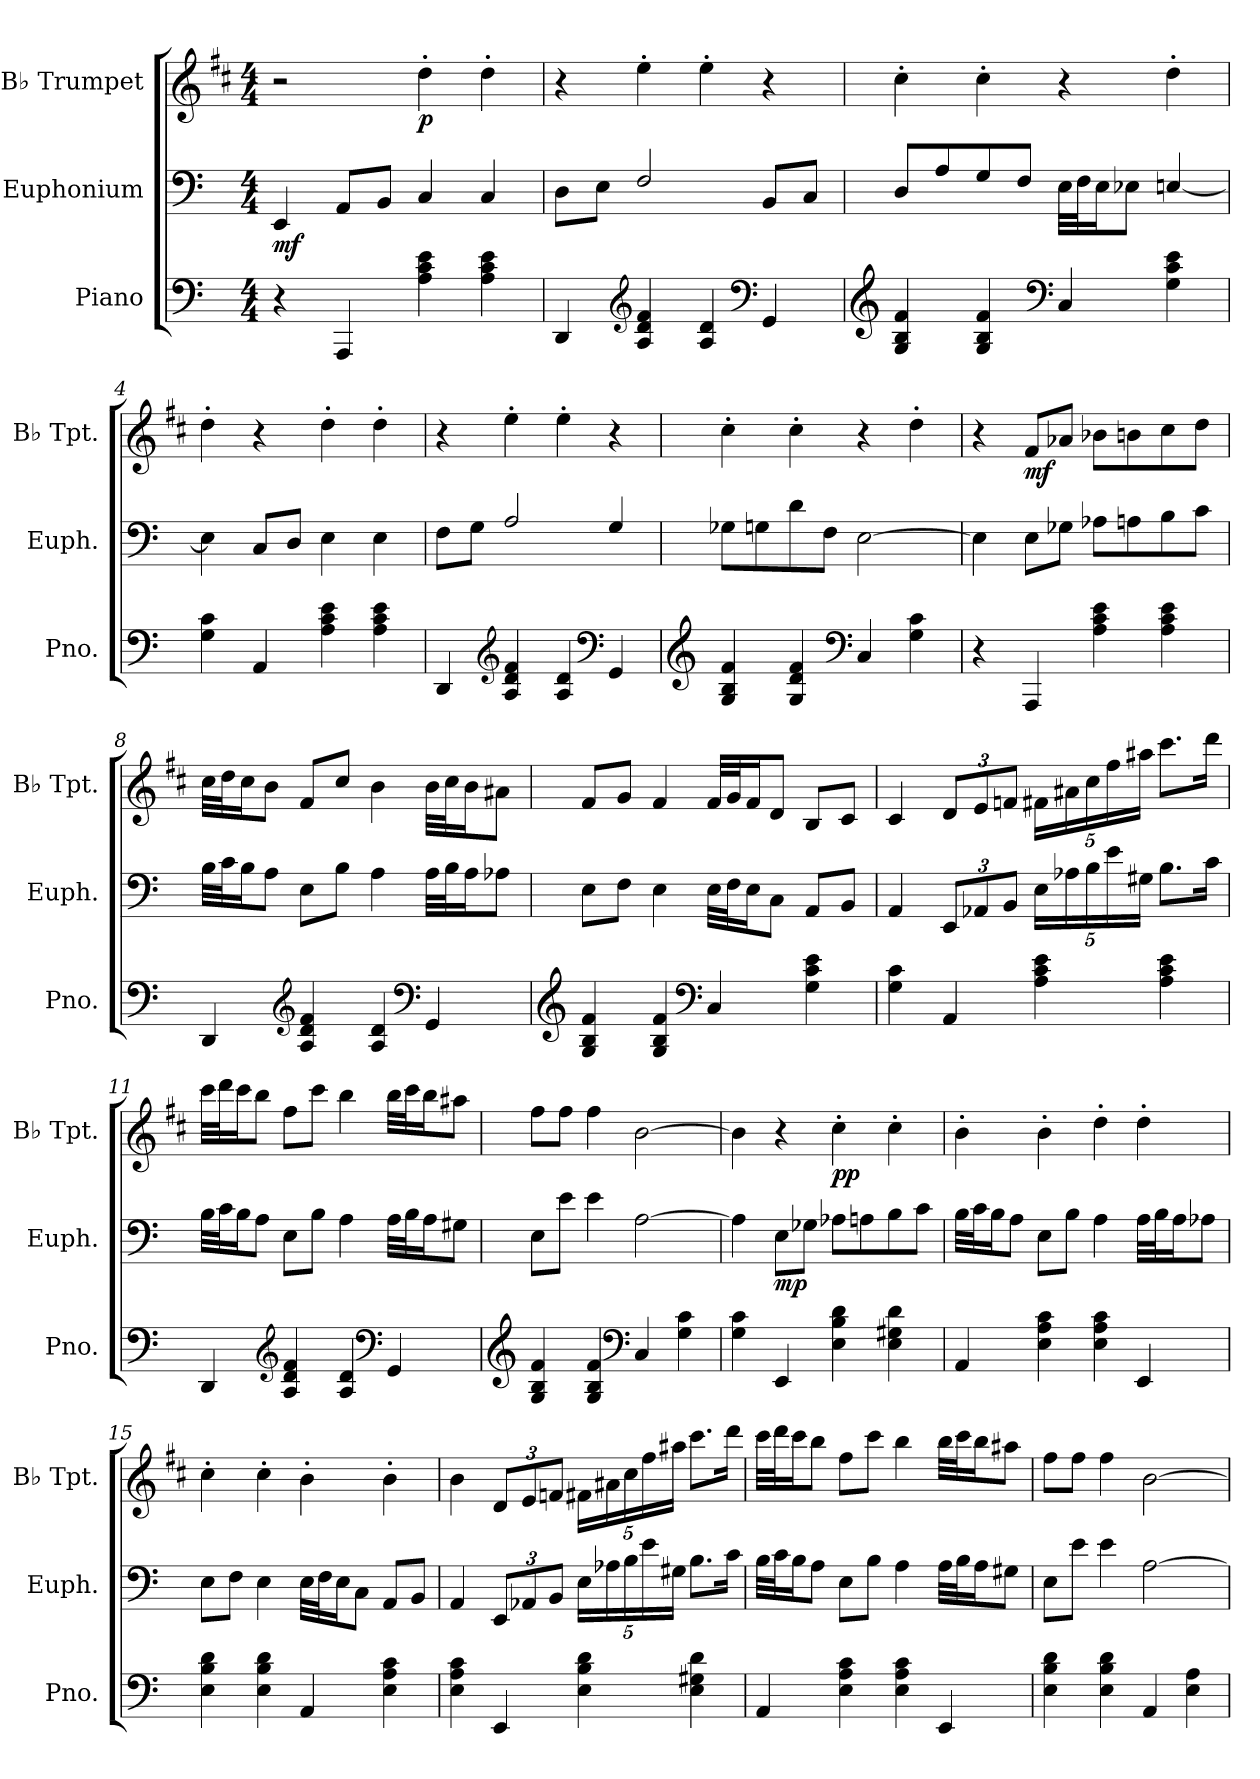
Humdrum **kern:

**kern	**kern	**dynam	**kern	**dynam
*part3	*part2	*part2	*part1	*part1
*staff3	*staff2	*staff2	*staff1	*staff1
*I"Piano	*I"Euphonium	*	*I"B♭ Trumpet	*
*I'Pno.	*I'Euph.	*	*I'B♭ Tpt.	*
*clefF4	*clefF4	*	*clefG2	*
*	*	*	*ITrd1c2	*
*k[]	*k[]	*	*k[]	*
*M4/4	*M4/4	*	*M4/4	*
*MM125	*MM125	*	*MM125	*
=1	=1	=1	=1	=1
!	!	!LO:DY:b	!	!
4r	4EE/	mf	2r	.
4AAA/	8AA/L	.	.	.
.	8BB/J	.	.	.
!	!	!	!	!LO:DY:b
4A\ 4c\ 4e\	4C/	.	4cc'\	p
4A\ 4c\ 4e\	4C/	.	4cc'\	.
=2	=2	=2	=2	=2
*	*^	*	*	*
4DD/	4ryy	8D\L	.	4r	.
.	.	8E\J	.	.	.
*clefG2	*	*	*	*	*
4A/ 4d/ 4f/	2F/	2.ryy	.	4dd'\	.
4A/ 4d/	.	.	.	4dd'\	.
*clefF4	*	*	*	*	*
4GG/	8BB/L	.	.	4r	.
.	8C/J	.	.	.	.
=3	=3	=3	=3	=3	=3
*clefG2	*	*	*	*	*
4G/ 4B/ 4f/	8D/L	2ryy	.	4b'\	.
.	8A/	.	.	.	.
4G/ 4B/ 4f/	8G/	.	.	4b'\	.
.	8F/J	.	.	.	.
*clefF4	*	*	*	*	*
4C/	4ryy	32E\LLL	.	4r	.
.	.	32F\J	.	.	.
.	.	16E\J	.	.	.
.	.	8E-X\J	.	.	.
4G\ 4c\ 4e\	[4En/	4ryy	.	4cc'\	.
*	*v	*v	*	*	*
=4	=4	=4	=4	=4
4G\ 4c\	4E\]	.	4cc'\	.
4AA/	8C/L	.	4r	.
.	8D/J	.	.	.
4A\ 4c\ 4e\	4E\	.	4cc'\	.
4A\ 4c\ 4e\	4E\	.	4cc'\	.
!!LO:LB:g=z
=5	=5	=5	=5	=5
*	*^	*	*	*
4DD/	4ryy	8F\L	.	4r	.
.	.	8G\J	.	.	.
*clefG2	*	*	*	*	*
4A/ 4d/ 4f/	2A/	2.ryy	.	4dd'\	.
4A/ 4d/	.	.	.	4dd'\	.
*clefF4	*	*	*	*	*
4GG/	4G/	.	.	4r	.
*	*v	*v	*	*	*
=6	=6	=6	=6	=6
*clefG2	*	*	*	*
4G/ 4B/ 4f/	8G-X\L	.	4b'\	.
.	8Gn\	.	.	.
4G/ 4d/ 4f/	8d\	.	4b'\	.
.	8F\J	.	.	.
*clefF4	*	*	*	*
4C/	[2E\	.	4r	.
4G\ 4c\	.	.	4cc'\	.
=7	=7	=7	=7	=7
4r	4E\]	.	4r	.
!	!	!	!	!LO:DY:b
4AAA/	8E\L	.	8e/L	mf
.	8G-X\J	.	8g-X/J	.
4A\ 4c\ 4e\	8A-X\L	.	8a-X\L	.
.	8An\	.	8an\	.
4A\ 4c\ 4e\	8B\	.	8b\	.
.	8c\J	.	8cc\J	.
!!LO:LB:g=z
=8	=8	=8	=8	=8
4DD/	32B\LLL	.	32b\LLL	.
.	32c\J	.	32cc\J	.
.	16B\J	.	16b\J	.
.	8A\J	.	8a\J	.
*clefG2	*	*	*	*
4A/ 4d/ 4f/	8E\L	.	8e/L	.
.	8B\J	.	8b/J	.
4A/ 4d/	4A\	.	4a\	.
*clefF4	*	*	*	*
4GG/	32A\LLL	.	32a\LLL	.
.	32B\J	.	32b\J	.
.	16A\J	.	16a\J	.
.	8A-X\J	.	8g#X\J	.
=9	=9	=9	=9	=9
*clefG2	*	*	*	*
4G/ 4B/ 4f/	8E\L	.	8e/L	.
.	8F\J	.	8f/J	.
4G/ 4B/ 4f/	4E\	.	4e/	.
*clefF4	*	*	*	*
4C/	32E\LLL	.	32e/LLL	.
.	32F\J	.	32f/J	.
.	16E\J	.	16e/J	.
.	8C\J	.	8c/J	.
4G\ 4c\ 4e\	8AA/L	.	8A/L	.
.	8BB/J	.	8B/J	.
=10	=10	=10	=10	=10
4G\ 4c\	4AA/	.	4B/	.
*	*Xbrackettup	*	*Xbrackettup	*
4AA/	12EE/L	.	12c/L	.
.	12AA-X/	.	12d/	.
.	12BB/J	.	12e-X/J	.
4A\ 4c\ 4e\	20E\LL	.	20en\LL	.
.	20A-X\	.	20g#X\	.
.	20B\	.	20b\	.
.	20e\	.	20ee\	.
.	20G#X\JJ	.	20gg#X\JJ	.
4A\ 4c\ 4e\	8.B\L	.	8.bb\L	.
.	16c\Jk	.	16ccc\Jk	.
!!LO:PB:g=z
=11	=11	=11	=11	=11
4DD/	32B\LLL	.	32bb\LLL	.
.	32c\J	.	32ccc\J	.
.	16B\J	.	16bb\J	.
.	8A\J	.	8aa\J	.
*clefG2	*	*	*	*
4A/ 4d/ 4f/	8E\L	.	8ee\L	.
.	8B\J	.	8bb\J	.
4A/ 4d/	4A\	.	4aa\	.
*clefF4	*	*	*	*
4GG/	32A\LLL	.	32aa\LLL	.
.	32B\J	.	32bb\J	.
.	16A\J	.	16aa\J	.
.	8G#X\J	.	8gg#X\J	.
=12	=12	=12	=12	=12
*clefG2	*	*	*	*
4G/ 4B/ 4f/	8E\L	.	8ee\L	.
.	8e\J	.	8ee\J	.
4G/ 4B/ 4f/	4e\	.	4ee\	.
*clefF4	*	*	*	*
4C/	[2A\	.	[2a\	.
4G\ 4c\	.	.	.	.
=13	=13	=13	=13	=13
4G\ 4c\	4A\]	.	4a\]	.
!	!	!LO:DY:b	!	!
4EE/	8E\L	mp	4r	.
.	8G-X\J	.	.	.
!	!	!	!	!LO:DY:b
4E\ 4B\ 4d\	8A-X\L	.	4b'\	pp
.	8An\	.	.	.
4E\ 4G#X\ 4d\	8B\	.	4b'\	.
.	8c\J	.	.	.
!!LO:LB:g=z
=14	=14	=14	=14	=14
4AA/	32B\LLL	.	4a'\	.
.	32c\J	.	.	.
.	16B\J	.	.	.
.	8A\J	.	.	.
4E\ 4A\ 4c\	8E\L	.	4a'\	.
.	8B\J	.	.	.
4E\ 4A\ 4c\	4A\	.	4cc'\	.
4EE/	32A\LLL	.	4cc'\	.
.	32B\J	.	.	.
.	16A\J	.	.	.
.	8A-X\J	.	.	.
=15	=15	=15	=15	=15
4E\ 4B\ 4d\	8E\L	.	4b'\	.
.	8F\J	.	.	.
4E\ 4B\ 4d\	4E\	.	4b'\	.
4AA/	32E\LLL	.	4a'\	.
.	32F\J	.	.	.
.	16E\J	.	.	.
.	8C\J	.	.	.
4E\ 4A\ 4c\	8AA/L	.	4a'\	.
.	8BB/J	.	.	.
=16	=16	=16	=16	=16
4E\ 4A\ 4c\	4AA/	.	4a\	.
4EE/	12EE/L	.	12c/L	.
.	12AA-X/	.	12d/	.
.	12BB/J	.	12e-X/J	.
4E\ 4B\ 4d\	20E\LL	.	20en\LL	.
.	20A-X\	.	20g#X\	.
.	20B\	.	20b\	.
.	20e\	.	20ee\	.
.	20G#X\JJ	.	20gg#X\JJ	.
4E\ 4G#X\ 4d\	8.B\L	.	8.bb\L	.
.	16c\Jk	.	16ccc\Jk	.
!!LO:LB:g=z
=17	=17	=17	=17	=17
4AA/	32B\LLL	.	32bb\LLL	.
.	32c\J	.	32ccc\J	.
.	16B\J	.	16bb\J	.
.	8A\J	.	8aa\J	.
4E\ 4A\ 4c\	8E\L	.	8ee\L	.
.	8B\J	.	8bb\J	.
4E\ 4A\ 4c\	4A\	.	4aa\	.
4EE/	32A\LLL	.	32aa\LLL	.
.	32B\J	.	32bb\J	.
.	16A\J	.	16aa\J	.
.	8G#X\J	.	8gg#X\J	.
=18	=18	=18	=18	=18
4E\ 4B\ 4d\	8E\L	.	8ee\L	.
.	8e\J	.	8ee\J	.
4E\ 4B\ 4d\	4e\	.	4ee\	.
4AA/	[2A\	.	[2a\	.
4E\ 4A\	.	.	.	.
=	=	=	=	=
*-	*-	*-	*-	*-
